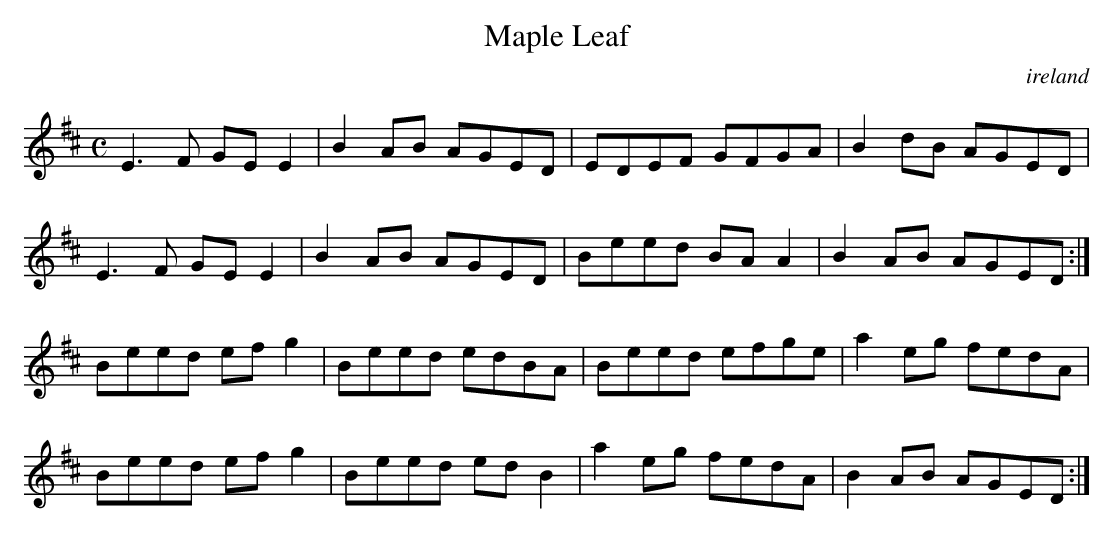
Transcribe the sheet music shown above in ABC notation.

X:1
T:Maple Leaf
O:ireland
M:C
L:1/8
K:E Dorian
E3F GEE2|B2AB AGED|EDEF GFGA|B2dB AGED|!
E3F GEE2|B2AB AGED|Beed BAA2|B2AB AGED:|!
Beed efg2|Beed edBA|Beed efge|a2eg fedA|!
Beed efg2|Beed edB2|a2eg fedA|B2AB AGED:|!
